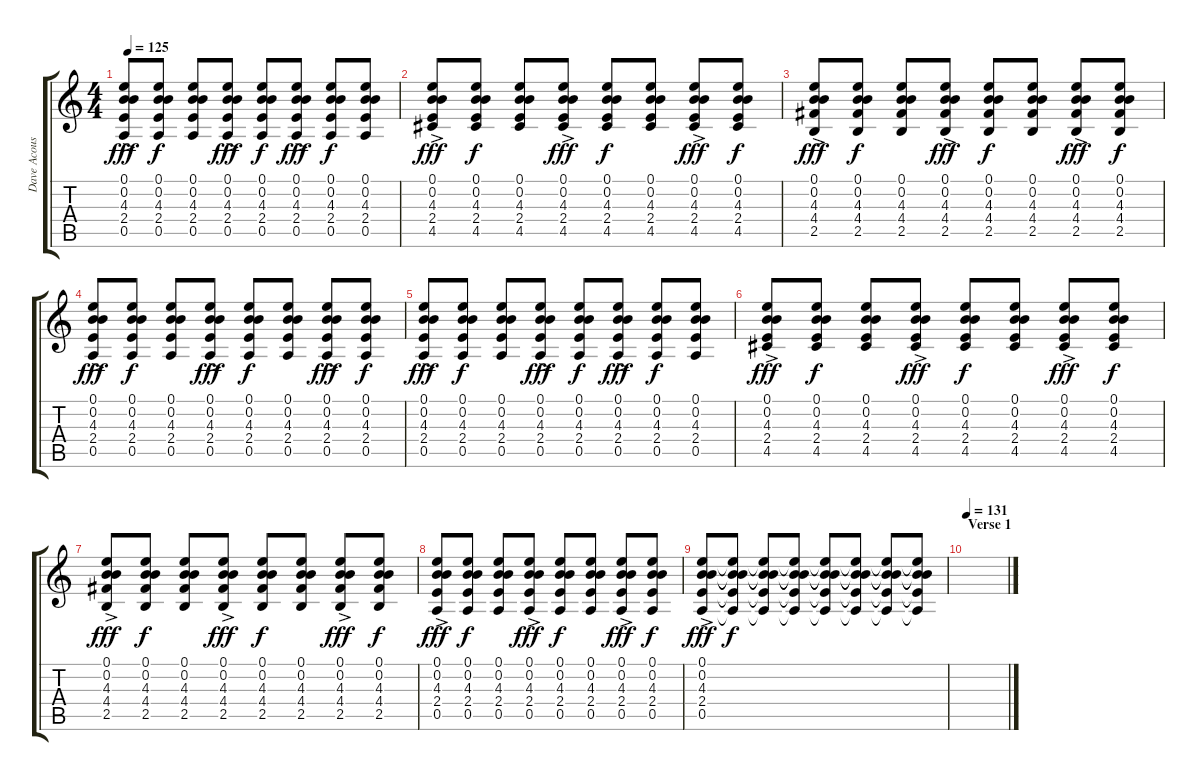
\track ("Dave Acoustic" "Dave Acous") {instrument acousticguitarsteel}
\staff {score tabs}
\tuning (E4 B3 G3 D3 A2 E2) {hide}
\ts (4 4)
\tempo 125
\clef g2
\ks c
(0.1{ac} 0.2{ac} 4.3 2.4 0.5).8{dy fff} (0.1 0.2 4.3 2.4 0.5).8{dy f} (0.1 0.2 4.3 2.4 0.5).8 (0.1{ac} 0.2{ac} 4.3 2.4 0.5).8{dy fff} (0.1 0.2 4.3 2.4 0.5).8{dy f} (0.1{ac} 0.2{ac} 4.3 2.4 0.5).8{dy fff} (0.1 0.2 4.3 2.4 0.5).8{dy f} (0.1 0.2 4.3 2.4 0.5).8 |
(0.1{ac} 0.2{ac} 4.3 2.4 4.5).8{dy fff} (0.1 0.2 4.3 2.4 4.5).8{dy f} (0.1 0.2 4.3 2.4 4.5).8 (0.1{ac} 0.2{ac} 4.3 2.4 4.5).8{dy fff} (0.1 0.2 4.3 2.4 4.5).8{dy f} (0.1 0.2 4.3 2.4 4.5).8 (0.1{ac} 0.2{ac} 4.3 2.4 4.5).8{dy fff} (0.1 0.2 4.3 2.4 4.5).8{dy f} |
(0.1{ac} 0.2{ac} 4.3 4.4 2.5).8{dy fff} (0.1 0.2 4.3 4.4 2.5).8{dy f} (0.1 0.2 4.3 4.4 2.5).8 (0.1{ac} 0.2{ac} 4.3 4.4 2.5).8{dy fff} (0.1 0.2 4.3 4.4 2.5).8{dy f} (0.1 0.2 4.3 4.4 2.5).8 (0.1{ac} 0.2{ac} 4.3 4.4 2.5).8{dy fff} (0.1 0.2 4.3 4.4 2.5).8{dy f} |
(0.1{ac} 0.2{ac} 4.3 2.4 0.5).8{dy fff} (0.1 0.2 4.3 2.4 0.5).8{dy f} (0.1 0.2 4.3 2.4 0.5).8 (0.1{ac} 0.2{ac} 4.3 2.4 0.5).8{dy fff} (0.1 0.2 4.3 2.4 0.5).8{dy f} (0.1 0.2 4.3 2.4 0.5).8 (0.1{ac} 0.2{ac} 4.3 2.4 0.5).8{dy fff} (0.1 0.2 4.3 2.4 0.5).8{dy f} |
(0.1{ac} 0.2{ac} 4.3 2.4 0.5).8{dy fff} (0.1 0.2 4.3 2.4 0.5).8{dy f} (0.1 0.2 4.3 2.4 0.5).8 (0.1{ac} 0.2{ac} 4.3 2.4 0.5).8{dy fff} (0.1 0.2 4.3 2.4 0.5).8{dy f} (0.1{ac} 0.2{ac} 4.3 2.4 0.5).8{dy fff} (0.1 0.2 4.3 2.4 0.5).8{dy f} (0.1 0.2 4.3 2.4 0.5).8 |
(0.1{ac} 0.2{ac} 4.3 2.4 4.5).8{dy fff} (0.1 0.2 4.3 2.4 4.5).8{dy f} (0.1 0.2 4.3 2.4 4.5).8 (0.1{ac} 0.2{ac} 4.3 2.4 4.5).8{dy fff} (0.1 0.2 4.3 2.4 4.5).8{dy f} (0.1 0.2 4.3 2.4 4.5).8 (0.1{ac} 0.2{ac} 4.3 2.4 4.5).8{dy fff} (0.1 0.2 4.3 2.4 4.5).8{dy f} |
(0.1{ac} 0.2{ac} 4.3 4.4 2.5).8{dy fff} (0.1 0.2 4.3 4.4 2.5).8{dy f} (0.1 0.2 4.3 4.4 2.5).8 (0.1{ac} 0.2{ac} 4.3 4.4 2.5).8{dy fff} (0.1 0.2 4.3 4.4 2.5).8{dy f} (0.1 0.2 4.3 4.4 2.5).8 (0.1{ac} 0.2{ac} 4.3 4.4 2.5).8{dy fff} (0.1 0.2 4.3 4.4 2.5).8{dy f} |
(0.1{ac} 0.2{ac} 4.3 2.4 0.5).8{dy fff} (0.1 0.2 4.3 2.4 0.5).8{dy f} (0.1 0.2 4.3 2.4 0.5).8 (0.1{ac} 0.2{ac} 4.3 2.4 0.5).8{dy fff} (0.1 0.2 4.3 2.4 0.5).8{dy f} (0.1 0.2 4.3 2.4 0.5).8 (0.1{ac} 0.2{ac} 4.3 2.4 0.5).8{dy fff} (0.1 0.2 4.3 2.4 0.5).8{dy f} |
(0.1{ac} 0.2{ac} 4.3 2.4 0.5).8{dy fff} (0.1{t} 0.2{t} 4.3{t} 2.4{t} 0.5{t}).8{dy f} (0.1{t} 0.2{t} 4.3{t} 2.4{t} 0.5{t}).8 (0.1{t} 0.2{t} 4.3{t} 2.4{t} 0.5{t}).8 (0.1{t} 0.2{t} 4.3{t} 2.4{t} 0.5{t}).8 (0.1{t} 0.2{t} 4.3{t} 2.4{t} 0.5{t}).8 (0.1{t} 0.2{t} 4.3{t} 2.4{t} 0.5{t}).8 (0.1{t} 0.2{t} 4.3{t} 2.4{t} 0.5{t}).8 |
\section ("" "Verse 1")
\tempo 131
